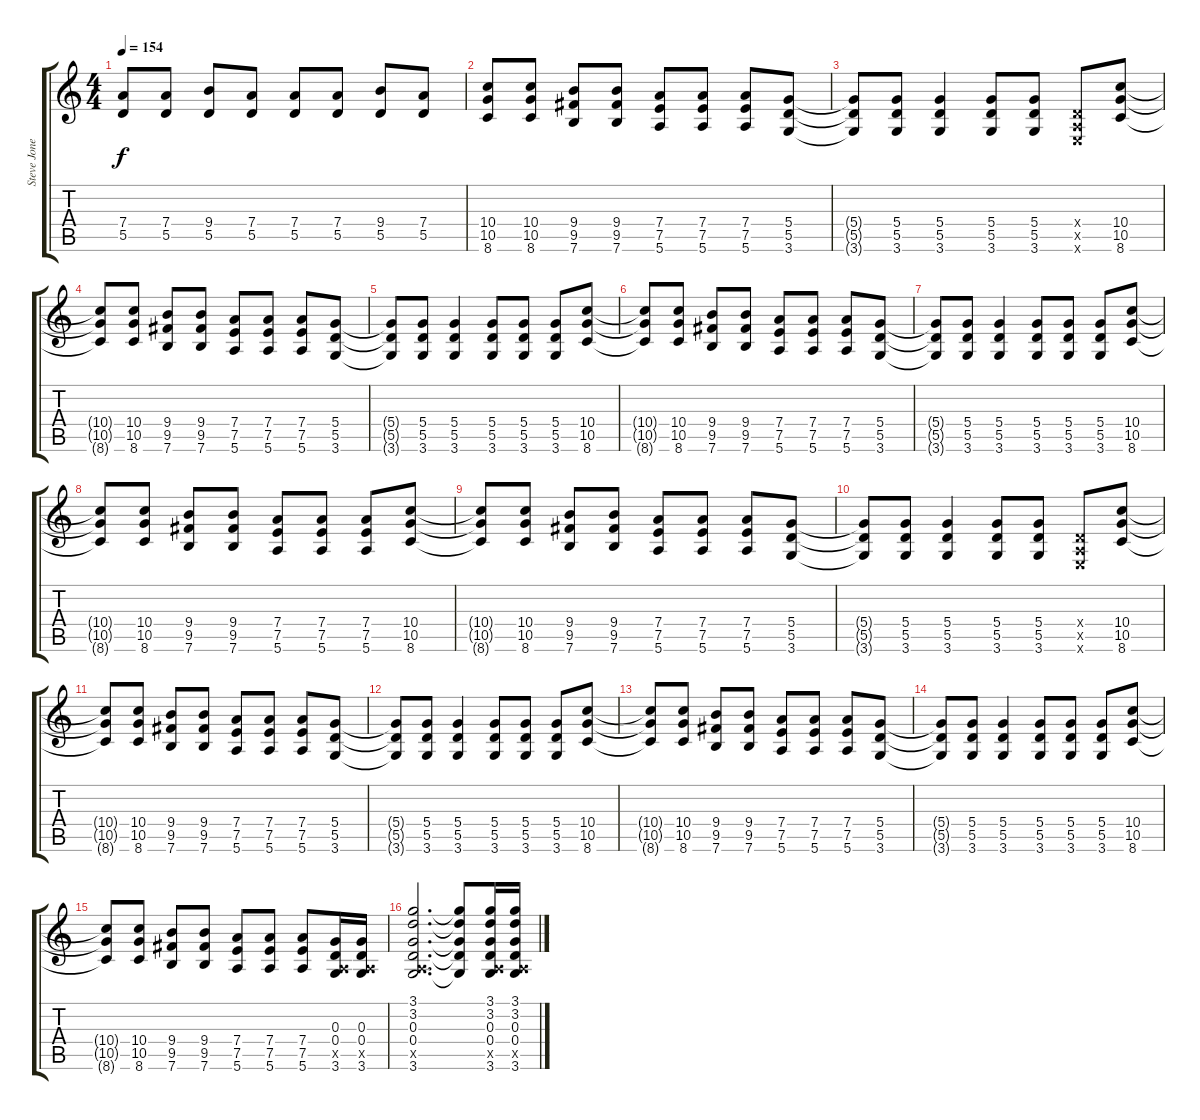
\track ("Steve Jones" "Steve Jone") {instrument overdrivenguitar}
\staff {score tabs}
\tuning (E4 B3 G3 D3 A2 E2) {hide}
\ts (4 4)
\tempo 154
\clef g2
\ks c
(7.4 5.5).8{dy f} (7.4 5.5).8 (9.4 5.5).8 (7.4 5.5).8 (7.4 5.5).8 (7.4 5.5).8 (9.4 5.5).8 (7.4 5.5).8 |
(10.4 10.5 8.6).8 (10.4 10.5 8.6).8 (9.4 9.5 7.6).8 (9.4 9.5 7.6).8 (7.4 7.5 5.6).8 (7.4 7.5 5.6).8 (7.4 7.5 5.6).8 (5.4 5.5 3.6).8 |
(5.4{t} 5.5{t} 3.6{t}).8 (5.4 5.5 3.6).8 (5.4 5.5 3.6).4 (5.4 5.5 3.6).8 (5.4 5.5 3.6).8 (0.4{x} 0.5{x} 0.6{x}).8 (10.4 10.5 8.6).8 |
(10.4{t} 10.5{t} 8.6{t}).8 (10.4 10.5 8.6).8 (9.4 9.5 7.6).8 (9.4 9.5 7.6).8 (7.4 7.5 5.6).8 (7.4 7.5 5.6).8 (7.4 7.5 5.6).8 (5.4 5.5 3.6).8 |
(5.4{t} 5.5{t} 3.6{t}).8 (5.4 5.5 3.6).8 (5.4 5.5 3.6).4 (5.4 5.5 3.6).8 (5.4 5.5 3.6).8 (5.4 5.5 3.6).8 (10.4 10.5 8.6).8 |
(10.4{t} 10.5{t} 8.6{t}).8 (10.4 10.5 8.6).8 (9.4 9.5 7.6).8 (9.4 9.5 7.6).8 (7.4 7.5 5.6).8 (7.4 7.5 5.6).8 (7.4 7.5 5.6).8 (5.4 5.5 3.6).8 |
(5.4{t} 5.5{t} 3.6{t}).8 (5.4 5.5 3.6).8 (5.4 5.5 3.6).4 (5.4 5.5 3.6).8 (5.4 5.5 3.6).8 (5.4 5.5 3.6).8 (10.4 10.5 8.6).8 |
(10.4{t} 10.5{t} 8.6{t}).8 (10.4 10.5 8.6).8 (9.4 9.5 7.6).8 (9.4 9.5 7.6).8 (7.4 7.5 5.6).8 (7.4 7.5 5.6).8 (7.4 7.5 5.6).8 (10.4 10.5 8.6).8 |
(10.4{t} 10.5{t} 8.6{t}).8 (10.4 10.5 8.6).8 (9.4 9.5 7.6).8 (9.4 9.5 7.6).8 (7.4 7.5 5.6).8 (7.4 7.5 5.6).8 (7.4 7.5 5.6).8 (5.4 5.5 3.6).8 |
(5.4{t} 5.5{t} 3.6{t}).8 (5.4 5.5 3.6).8 (5.4 5.5 3.6).4 (5.4 5.5 3.6).8 (5.4 5.5 3.6).8 (0.4{x} 0.5{x} 0.6{x}).8 (10.4 10.5 8.6).8 |
(10.4{t} 10.5{t} 8.6{t}).8 (10.4 10.5 8.6).8 (9.4 9.5 7.6).8 (9.4 9.5 7.6).8 (7.4 7.5 5.6).8 (7.4 7.5 5.6).8 (7.4 7.5 5.6).8 (5.4 5.5 3.6).8 |
(5.4{t} 5.5{t} 3.6{t}).8 (5.4 5.5 3.6).8 (5.4 5.5 3.6).4 (5.4 5.5 3.6).8 (5.4 5.5 3.6).8 (5.4 5.5 3.6).8 (10.4 10.5 8.6).8 |
(10.4{t} 10.5{t} 8.6{t}).8 (10.4 10.5 8.6).8 (9.4 9.5 7.6).8 (9.4 9.5 7.6).8 (7.4 7.5 5.6).8 (7.4 7.5 5.6).8 (7.4 7.5 5.6).8 (5.4 5.5 3.6).8 |
(5.4{t} 5.5{t} 3.6{t}).8 (5.4 5.5 3.6).8 (5.4 5.5 3.6).4 (5.4 5.5 3.6).8 (5.4 5.5 3.6).8 (5.4 5.5 3.6).8 (10.4 10.5 8.6).8 |
(10.4{t} 10.5{t} 8.6{t}).8 (10.4 10.5 8.6).8 (9.4 9.5 7.6).8 (9.4 9.5 7.6).8 (7.4 7.5 5.6).8 (7.4 7.5 5.6).8 (7.4 7.5 5.6).8 (0.3 0.4 0.5{x} 3.6).16 (0.3 0.4 0.5{x} 3.6).16 |
(3.1 3.2 0.3 0.4 0.5{x} 3.6).2{d} (3.1{t} 3.2{t} 0.3{t} 0.4{t} 3.6{t}).8 (3.1 3.2 0.3 0.4 0.5{x} 3.6).16 (3.1 3.2 0.3 0.4 0.5{x} 3.6).16
